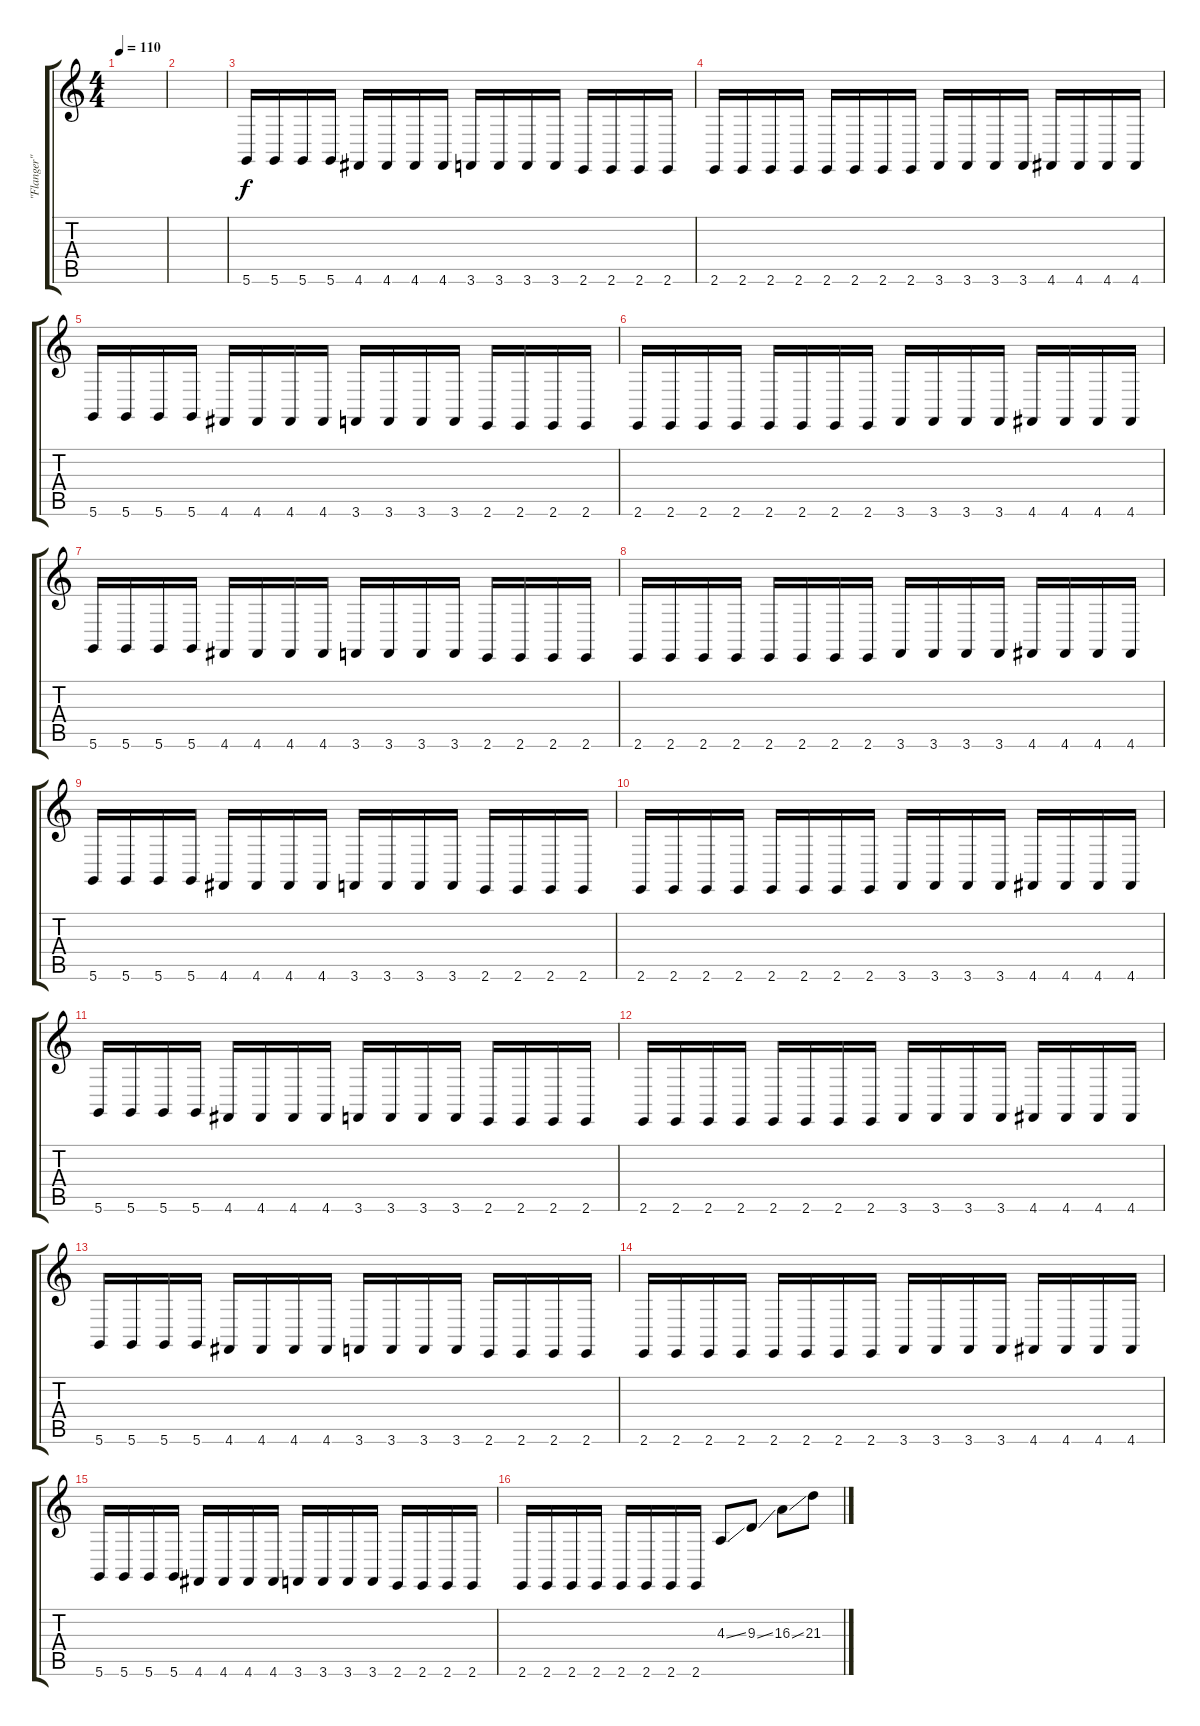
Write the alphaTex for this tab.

\track ("\"Flanger\"" "\"Flanger\"") {instrument fx7echoes}
\staff {score tabs}
\tuning (D4 A3 F3 C3 G2 D2) {hide}
\ts (4 4)
\tempo 110
\clef g2
\ks c
|
|
5.6.16 5.6.16 5.6.16 5.6.16 4.6.16 4.6.16 4.6.16 4.6.16 3.6.16 3.6.16 3.6.16 3.6.16 2.6.16 2.6.16 2.6.16 2.6.16 |
2.6.16 2.6.16 2.6.16 2.6.16 2.6.16 2.6.16 2.6.16 2.6.16 3.6.16 3.6.16 3.6.16 3.6.16 4.6.16 4.6.16 4.6.16 4.6.16 |
5.6.16 5.6.16 5.6.16 5.6.16 4.6.16 4.6.16 4.6.16 4.6.16 3.6.16 3.6.16 3.6.16 3.6.16 2.6.16 2.6.16 2.6.16 2.6.16 |
2.6.16 2.6.16 2.6.16 2.6.16 2.6.16 2.6.16 2.6.16 2.6.16 3.6.16 3.6.16 3.6.16 3.6.16 4.6.16 4.6.16 4.6.16 4.6.16 |
5.6.16 5.6.16 5.6.16 5.6.16 4.6.16 4.6.16 4.6.16 4.6.16 3.6.16 3.6.16 3.6.16 3.6.16 2.6.16 2.6.16 2.6.16 2.6.16 |
2.6.16 2.6.16 2.6.16 2.6.16 2.6.16 2.6.16 2.6.16 2.6.16 3.6.16 3.6.16 3.6.16 3.6.16 4.6.16 4.6.16 4.6.16 4.6.16 |
5.6.16 5.6.16 5.6.16 5.6.16 4.6.16 4.6.16 4.6.16 4.6.16 3.6.16 3.6.16 3.6.16 3.6.16 2.6.16 2.6.16 2.6.16 2.6.16 |
2.6.16 2.6.16 2.6.16 2.6.16 2.6.16 2.6.16 2.6.16 2.6.16 3.6.16 3.6.16 3.6.16 3.6.16 4.6.16 4.6.16 4.6.16 4.6.16 |
5.6.16 5.6.16 5.6.16 5.6.16 4.6.16 4.6.16 4.6.16 4.6.16 3.6.16 3.6.16 3.6.16 3.6.16 2.6.16 2.6.16 2.6.16 2.6.16 |
2.6.16 2.6.16 2.6.16 2.6.16 2.6.16 2.6.16 2.6.16 2.6.16 3.6.16 3.6.16 3.6.16 3.6.16 4.6.16 4.6.16 4.6.16 4.6.16 |
5.6.16 5.6.16 5.6.16 5.6.16 4.6.16 4.6.16 4.6.16 4.6.16 3.6.16 3.6.16 3.6.16 3.6.16 2.6.16 2.6.16 2.6.16 2.6.16 |
2.6.16 2.6.16 2.6.16 2.6.16 2.6.16 2.6.16 2.6.16 2.6.16 3.6.16 3.6.16 3.6.16 3.6.16 4.6.16 4.6.16 4.6.16 4.6.16 |
5.6.16 5.6.16 5.6.16 5.6.16 4.6.16 4.6.16 4.6.16 4.6.16 3.6.16 3.6.16 3.6.16 3.6.16 2.6.16 2.6.16 2.6.16 2.6.16 |
2.6.16 2.6.16 2.6.16 2.6.16 2.6.16 2.6.16 2.6.16 2.6.16 4.3{ss}.8 9.3{ss}.8 16.3{ss}.8 21.3.8
